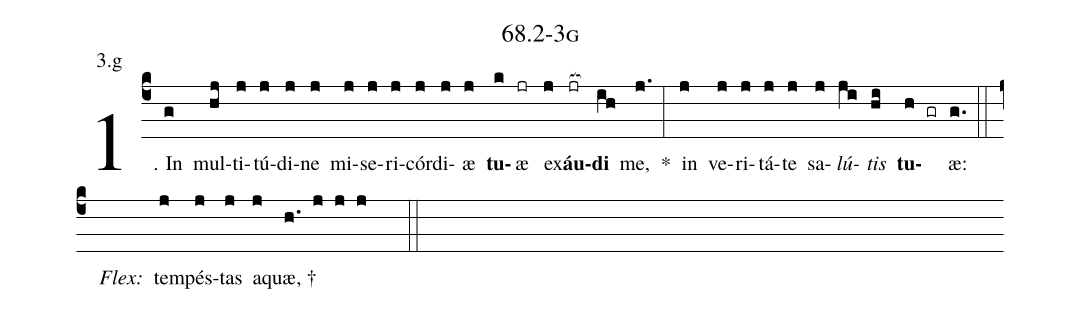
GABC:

name: 68.2-3g;
annotation: 3.g;
%%
(c4)1. In(g) mul(hj)ti(j)tú(j)di(j)ne(j) mi(j)se(j)ri(j)cór(j)di(j)æ(j) <b>tu</b>(k)æ(jr) ex(j)<b>áu</b>(jr[ocb:1{])<b>di</b>(ih[ocb:0}]) me,(j.) *(:) in(j) ve(j)ri(j)tá(j)te(j) sa(j)<i>lú</i>(ji)<i>tis</i>(hi) <b>tu</b>(h gr)æ:(g.) (::)
<i>Flex:</i>()  tem(j)pés(j)tas(j) a(j)quæ, †(h. j j j  ::)

%E(j) u(j) o(ji) u(hi) a(h) e.(g.) (::)
